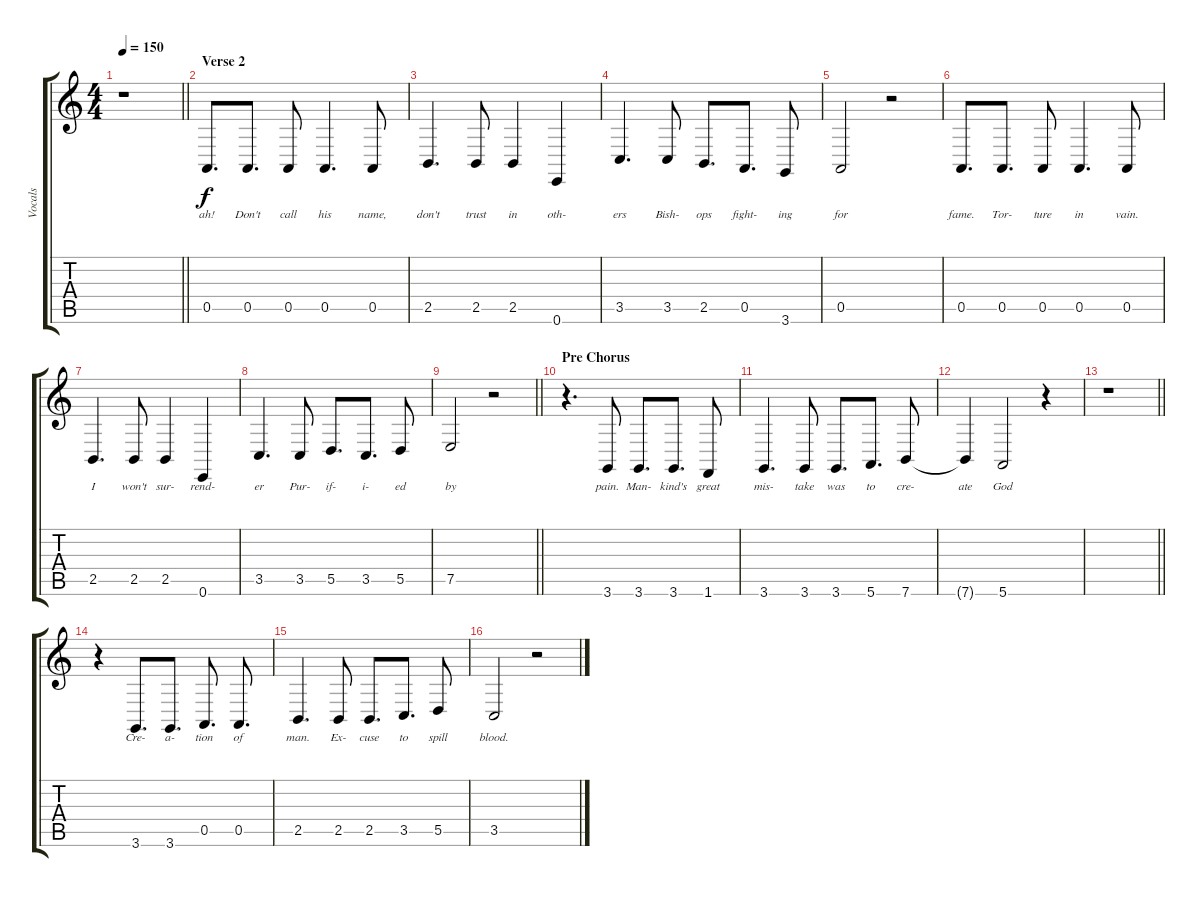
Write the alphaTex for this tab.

\track ("Vocals" "Vocals") {instrument tenorsax}
\staff {score tabs}
\tuning (E4 B3 G3 D3 A2 E2) {hide}
\ts (4 4)
\tempo 150
\clef g2
\barLineRight lightlight
\ks c
r.1{dy f} |
\section ("" "Verse 2")
0.5.8{d lyrics (0 "ah!") lyrics (1 "") lyrics (2 "") lyrics (3 "") lyrics (4 "")} 0.5.8{d lyrics (0 "Don't") lyrics (1 "") lyrics (2 "") lyrics (3 "") lyrics (4 "")} 0.5.8{lyrics (0 "call") lyrics (1 "") lyrics (2 "") lyrics (3 "") lyrics (4 "")} 0.5.4{d lyrics (0 "his") lyrics (1 "") lyrics (2 "") lyrics (3 "") lyrics (4 "")} 0.5.8{lyrics (0 "name,") lyrics (1 "") lyrics (2 "") lyrics (3 "") lyrics (4 "")} |
2.5.4{d lyrics (0 "don't") lyrics (1 "") lyrics (2 "") lyrics (3 "") lyrics (4 "")} 2.5.8{lyrics (0 "trust") lyrics (1 "") lyrics (2 "") lyrics (3 "") lyrics (4 "")} 2.5.4{lyrics (0 "in") lyrics (1 "") lyrics (2 "") lyrics (3 "") lyrics (4 "")} 0.6.4{lyrics (0 "oth-") lyrics (1 "") lyrics (2 "") lyrics (3 "") lyrics (4 "")} |
3.5.4{d lyrics (0 "ers") lyrics (1 "") lyrics (2 "") lyrics (3 "") lyrics (4 "")} 3.5.8{lyrics (0 "Bish-") lyrics (1 "") lyrics (2 "") lyrics (3 "") lyrics (4 "")} 2.5.8{d lyrics (0 "ops") lyrics (1 "") lyrics (2 "") lyrics (3 "") lyrics (4 "")} 0.5.8{d lyrics (0 "fight-") lyrics (1 "") lyrics (2 "") lyrics (3 "") lyrics (4 "")} 3.6.8{lyrics (0 "ing") lyrics (1 "") lyrics (2 "") lyrics (3 "") lyrics (4 "")} |
0.5.2{lyrics (0 "for") lyrics (1 "") lyrics (2 "") lyrics (3 "") lyrics (4 "")} r.2 |
0.5.8{d lyrics (0 "fame.") lyrics (1 "") lyrics (2 "") lyrics (3 "") lyrics (4 "")} 0.5.8{d lyrics (0 "Tor-") lyrics (1 "") lyrics (2 "") lyrics (3 "") lyrics (4 "")} 0.5.8{lyrics (0 "ture") lyrics (1 "") lyrics (2 "") lyrics (3 "") lyrics (4 "")} 0.5.4{d lyrics (0 "in") lyrics (1 "") lyrics (2 "") lyrics (3 "") lyrics (4 "")} 0.5.8{lyrics (0 "vain.") lyrics (1 "") lyrics (2 "") lyrics (3 "") lyrics (4 "")} |
2.5.4{d lyrics (0 "I") lyrics (1 "") lyrics (2 "") lyrics (3 "") lyrics (4 "")} 2.5.8{lyrics (0 "won't") lyrics (1 "") lyrics (2 "") lyrics (3 "") lyrics (4 "")} 2.5.4{lyrics (0 "sur-") lyrics (1 "") lyrics (2 "") lyrics (3 "") lyrics (4 "")} 0.6.4{lyrics (0 "rend-") lyrics (1 "") lyrics (2 "") lyrics (3 "") lyrics (4 "")} |
3.5.4{d lyrics (0 "er") lyrics (1 "") lyrics (2 "") lyrics (3 "") lyrics (4 "")} 3.5.8{lyrics (0 "Pur-") lyrics (1 "") lyrics (2 "") lyrics (3 "") lyrics (4 "")} 5.5.8{d lyrics (0 "if-") lyrics (1 "") lyrics (2 "") lyrics (3 "") lyrics (4 "")} 3.5.8{d lyrics (0 "i-") lyrics (1 "") lyrics (2 "") lyrics (3 "") lyrics (4 "")} 5.5.8{lyrics (0 "ed") lyrics (1 "") lyrics (2 "") lyrics (3 "") lyrics (4 "")} |
\barLineRight lightlight
7.5.2{lyrics (0 "by") lyrics (1 "") lyrics (2 "") lyrics (3 "") lyrics (4 "")} r.2 |
\section ("" "Pre Chorus")
r.4{d} 3.6.8{lyrics (0 "pain.") lyrics (1 "") lyrics (2 "") lyrics (3 "") lyrics (4 "")} 3.6.8{d lyrics (0 "Man-") lyrics (1 "") lyrics (2 "") lyrics (3 "") lyrics (4 "")} 3.6.8{d lyrics (0 "kind's") lyrics (1 "") lyrics (2 "") lyrics (3 "") lyrics (4 "")} 1.6.8{lyrics (0 "great") lyrics (1 "") lyrics (2 "") lyrics (3 "") lyrics (4 "")} |
3.6.4{d lyrics (0 "mis-") lyrics (1 "") lyrics (2 "") lyrics (3 "") lyrics (4 "")} 3.6.8{lyrics (0 "take") lyrics (1 "") lyrics (2 "") lyrics (3 "") lyrics (4 "")} 3.6.8{d lyrics (0 "was") lyrics (1 "") lyrics (2 "") lyrics (3 "") lyrics (4 "")} 5.6.8{d lyrics (0 "to") lyrics (1 "") lyrics (2 "") lyrics (3 "") lyrics (4 "")} 7.6.8{lyrics (0 "cre-") lyrics (1 "") lyrics (2 "") lyrics (3 "") lyrics (4 "")} |
7.6{t}.4{lyrics (0 "ate") lyrics (1 "") lyrics (2 "") lyrics (3 "") lyrics (4 "")} 5.6.2{lyrics (0 "God") lyrics (1 "") lyrics (2 "") lyrics (3 "") lyrics (4 "")} r.4 |
\barLineRight lightlight
r.1 |
r.4 3.6.8{d lyrics (0 "Cre-") lyrics (1 "") lyrics (2 "") lyrics (3 "") lyrics (4 "")} 3.6.8{d lyrics (0 "a-") lyrics (1 "") lyrics (2 "") lyrics (3 "") lyrics (4 "")} 0.5.8{d lyrics (0 "tion") lyrics (1 "") lyrics (2 "") lyrics (3 "") lyrics (4 "")} 0.5.8{d lyrics (0 "of") lyrics (1 "") lyrics (2 "") lyrics (3 "") lyrics (4 "")} |
2.5.4{d lyrics (0 "man.") lyrics (1 "") lyrics (2 "") lyrics (3 "") lyrics (4 "")} 2.5.8{lyrics (0 "Ex-") lyrics (1 "") lyrics (2 "") lyrics (3 "") lyrics (4 "")} 2.5.8{d lyrics (0 "cuse") lyrics (1 "") lyrics (2 "") lyrics (3 "") lyrics (4 "")} 3.5.8{d lyrics (0 "to") lyrics (1 "") lyrics (2 "") lyrics (3 "") lyrics (4 "")} 5.5.8{lyrics (0 "spill") lyrics (1 "") lyrics (2 "") lyrics (3 "") lyrics (4 "")} |
3.5.2{lyrics (0 "blood.") lyrics (1 "") lyrics (2 "") lyrics (3 "") lyrics (4 "")} r.2
